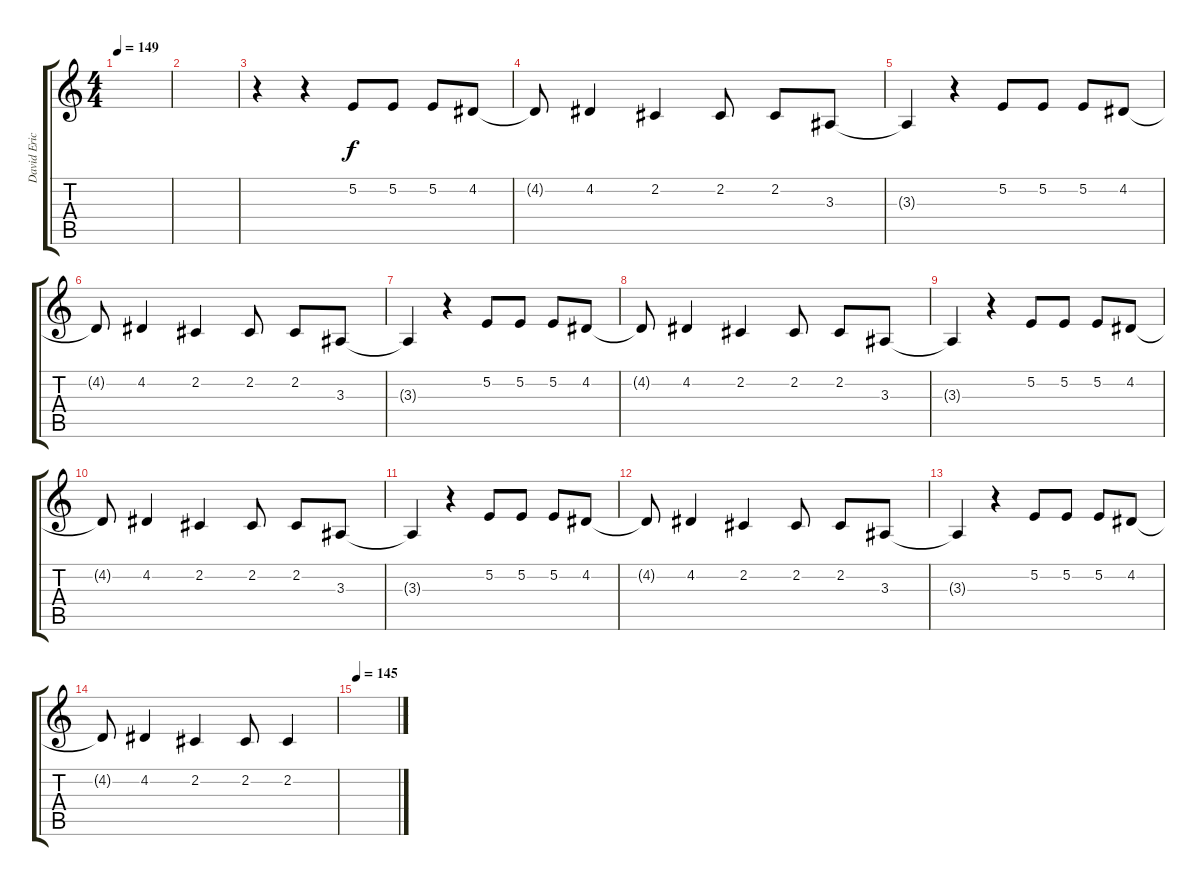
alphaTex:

\track ("David Eric Grohl (Voix de fond)" "David Eric") {instrument ocarina}
\staff {score tabs}
\tuning (E4 B3 G3 D3 A2 E2) {hide}
\ts (4 4)
\tempo 149
\clef g2
\ks c
|
|
r.4 r.4 5.2.8 5.2.8 5.2.8 4.2.8 |
4.2{t}.8 4.2.4 2.2.4 2.2.8 2.2.8 3.3.8 |
3.3{t}.4 r.4 5.2.8 5.2.8 5.2.8 4.2.8 |
4.2{t}.8 4.2.4 2.2.4 2.2.8 2.2.8 3.3.8 |
3.3{t}.4 r.4 5.2.8 5.2.8 5.2.8 4.2.8 |
4.2{t}.8 4.2.4 2.2.4 2.2.8 2.2.8 3.3.8 |
3.3{t}.4 r.4 5.2.8 5.2.8 5.2.8 4.2.8 |
4.2{t}.8 4.2.4 2.2.4 2.2.8 2.2.8 3.3.8 |
3.3{t}.4 r.4 5.2.8 5.2.8 5.2.8 4.2.8 |
4.2{t}.8 4.2.4 2.2.4 2.2.8 2.2.8 3.3.8 |
3.3{t}.4 r.4 5.2.8 5.2.8 5.2.8 4.2.8 |
4.2{t}.8 4.2.4 2.2.4 2.2.8 2.2.4 |
\tempo 145
